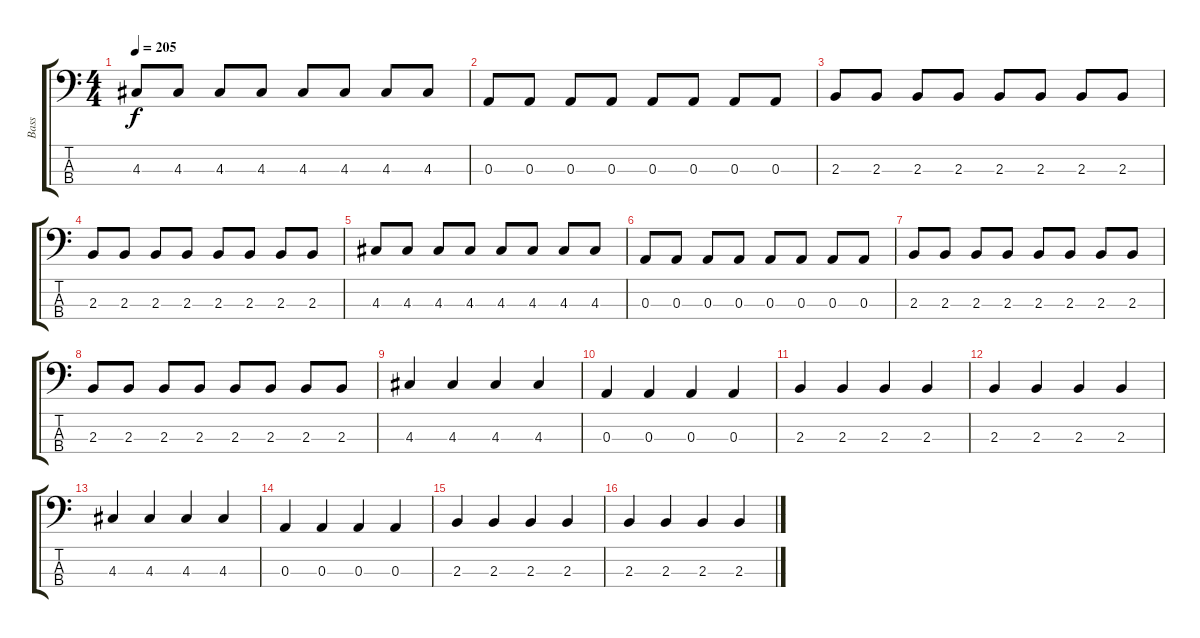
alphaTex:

\track ("Bass" "Bass") {instrument electricbassfinger}
\staff {score tabs}
\tuning (G2 D2 A1 E1) {hide}
\ts (4 4)
\tempo 205
\clef f4
\ks c
4.3.8{dy f} 4.3.8 4.3.8 4.3.8 4.3.8 4.3.8 4.3.8 4.3.8 |
0.3.8 0.3.8 0.3.8 0.3.8 0.3.8 0.3.8 0.3.8 0.3.8 |
2.3.8 2.3.8 2.3.8 2.3.8 2.3.8 2.3.8 2.3.8 2.3.8 |
2.3.8 2.3.8 2.3.8 2.3.8 2.3.8 2.3.8 2.3.8 2.3.8 |
4.3.8 4.3.8 4.3.8 4.3.8 4.3.8 4.3.8 4.3.8 4.3.8 |
0.3.8 0.3.8 0.3.8 0.3.8 0.3.8 0.3.8 0.3.8 0.3.8 |
2.3.8 2.3.8 2.3.8 2.3.8 2.3.8 2.3.8 2.3.8 2.3.8 |
2.3.8 2.3.8 2.3.8 2.3.8 2.3.8 2.3.8 2.3.8 2.3.8 |
4.3.4 4.3.4 4.3.4 4.3.4 |
0.3.4 0.3.4 0.3.4 0.3.4 |
2.3.4 2.3.4 2.3.4 2.3.4 |
2.3.4 2.3.4 2.3.4 2.3.4 |
4.3.4 4.3.4 4.3.4 4.3.4 |
0.3.4 0.3.4 0.3.4 0.3.4 |
2.3.4 2.3.4 2.3.4 2.3.4 |
2.3.4 2.3.4 2.3.4 2.3.4
